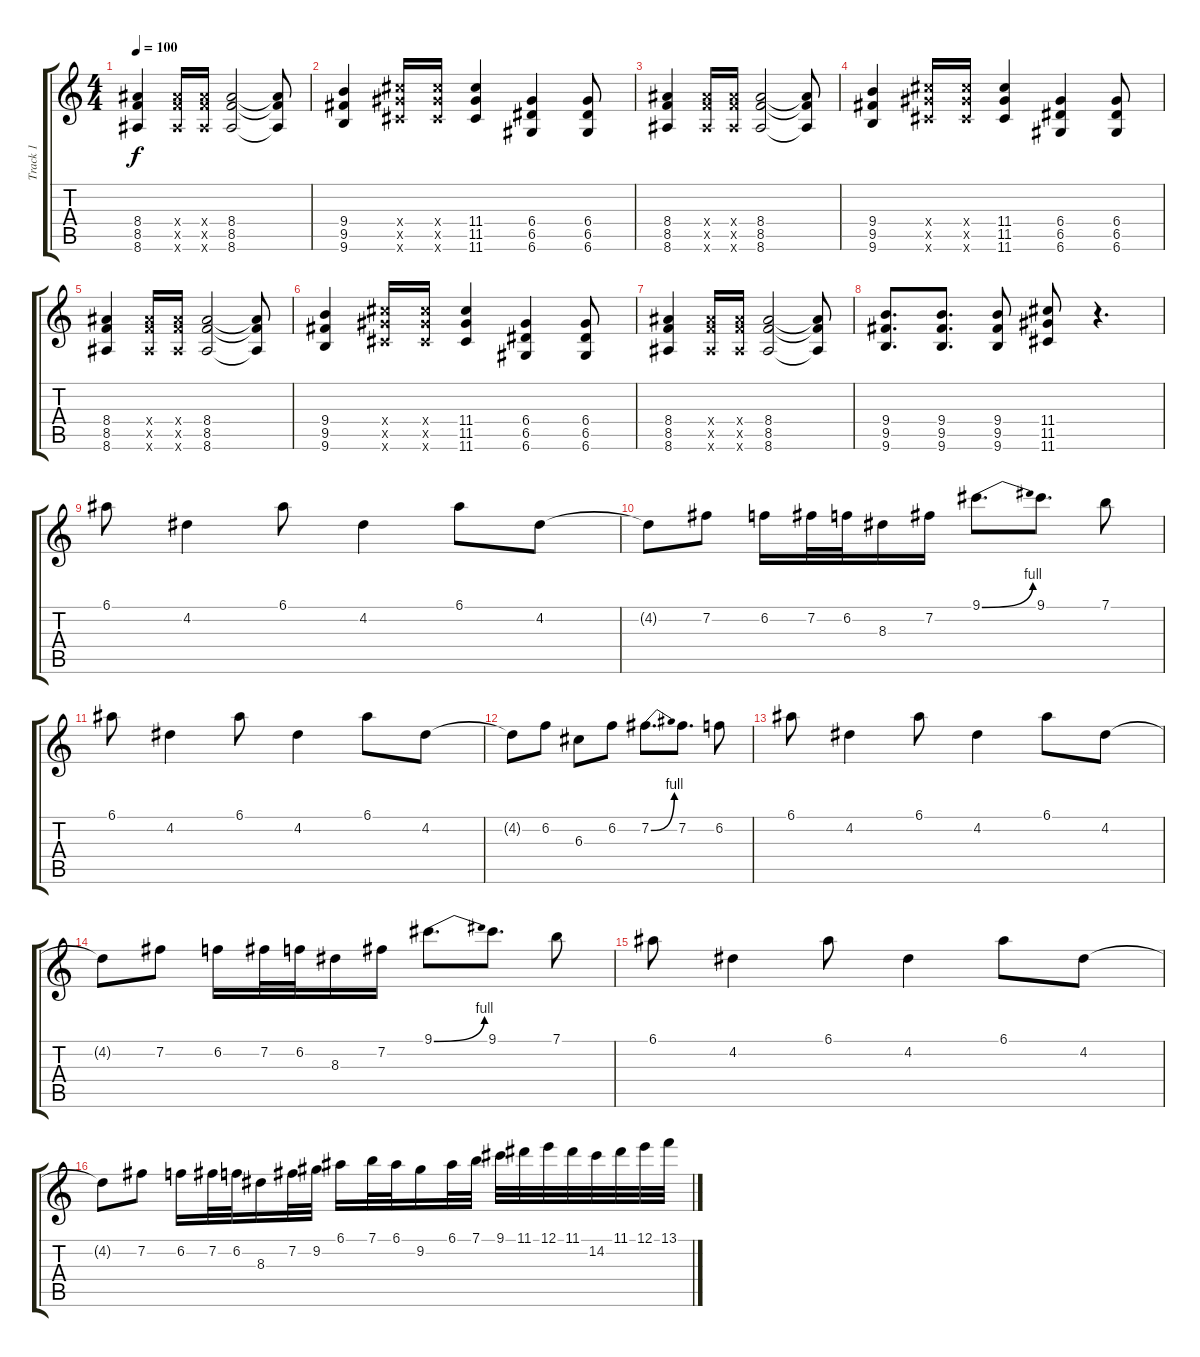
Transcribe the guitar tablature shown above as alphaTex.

\track ("Track 1" "Track 1") {instrument distortionguitar}
\staff {score tabs}
\tuning (E4 B3 G3 D3 A2 D2) {hide}
\ts (4 4)
\tempo 100
\clef g2
\ks c
(8.4 8.5 8.6).4{dy f} (8.4{x} 8.5{x} 8.6{x}).16 (8.4{x} 8.5{x} 8.6{x}).16 (8.4 8.5 8.6).2 (8.4{t} 8.5{t} 8.6{t}).8 |
(9.4 9.5 9.6).4 (11.4{x} 11.5{x} 11.6{x}).16 (11.4{x} 11.5{x} 11.6{x}).16 (11.4 11.5 11.6).4 (6.4 6.5 6.6).4 (6.4 6.5 6.6).8 |
(8.4 8.5 8.6).4 (8.4{x} 8.5{x} 8.6{x}).16 (8.4{x} 8.5{x} 8.6{x}).16 (8.4 8.5 8.6).2 (8.4{t} 8.5{t} 8.6{t}).8 |
(9.4 9.5 9.6).4 (11.4{x} 11.5{x} 11.6{x}).16 (11.4{x} 11.5{x} 11.6{x}).16 (11.4 11.5 11.6).4 (6.4 6.5 6.6).4 (6.4 6.5 6.6).8 |
(8.4 8.5 8.6).4 (8.4{x} 8.5{x} 8.6{x}).16 (8.4{x} 8.5{x} 8.6{x}).16 (8.4 8.5 8.6).2 (8.4{t} 8.5{t} 8.6{t}).8 |
(9.4 9.5 9.6).4 (11.4{x} 11.5{x} 11.6{x}).16 (11.4{x} 11.5{x} 11.6{x}).16 (11.4 11.5 11.6).4 (6.4 6.5 6.6).4 (6.4 6.5 6.6).8 |
(8.4 8.5 8.6).4 (8.4{x} 8.5{x} 8.6{x}).16 (8.4{x} 8.5{x} 8.6{x}).16 (8.4 8.5 8.6).2 (8.4{t} 8.5{t} 8.6{t}).8 |
(9.4 9.5 9.6).8{d} (9.4 9.5 9.6).8{d} (9.4 9.5 9.6).8 (11.4 11.5 11.6).8 r.4{d} |
6.1.8 4.2.4 6.1.8 4.2.4 6.1.8 4.2.8 |
4.2{t}.8 7.2.8 6.2.16 7.2.32 6.2.32 8.3.16 7.2.16 9.1{be (bend 0 0 60 4)}.8{d} 9.1.8{d} 7.1.8 |
6.1.8 4.2.4 6.1.8 4.2.4 6.1.8 4.2.8 |
4.2{t}.8 6.2.8 6.3.8 6.2.8 7.2{be (bend 0 0 60 4)}.8{d} 7.2.8{d} 6.2.8 |
6.1.8 4.2.4 6.1.8 4.2.4 6.1.8 4.2.8 |
4.2{t}.8 7.2.8 6.2.16 7.2.32 6.2.32 8.3.16 7.2.16 9.1{be (bend 0 0 60 4)}.8{d} 9.1.8{d} 7.1.8 |
6.1.8 4.2.4 6.1.8 4.2.4 6.1.8 4.2.8 |
4.2{t}.8 7.2.8 6.2.16 7.2.32 6.2.32 8.3.16 7.2.32 9.2.32 6.1.16 7.1.32 6.1.32 9.2.16 6.1.32 7.1.32 9.1.32 11.1.32 12.1.32 11.1.32 14.2.32 11.1.32 12.1.32 13.1.32
